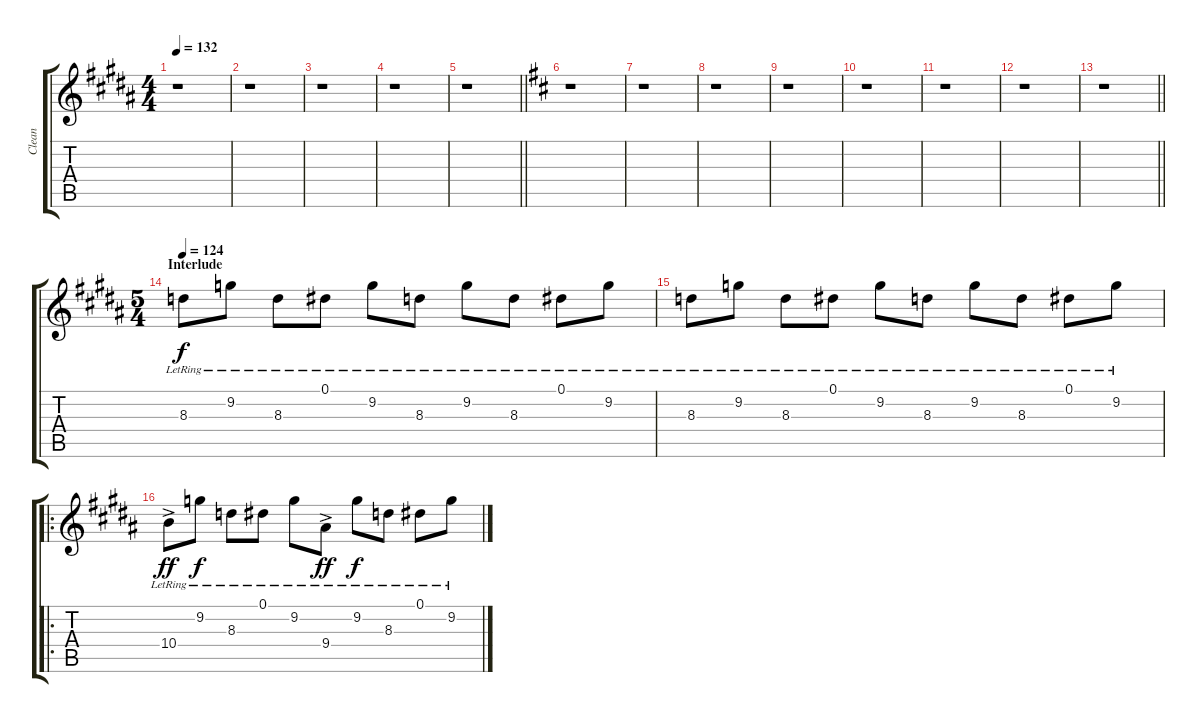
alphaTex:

\track ("Clean" "Clean") {instrument electricguitarclean}
\staff {score tabs}
\tuning (Eb4 Bb3 Gb3 Db3 Ab2 Eb2) {hide}
\ts (4 4)
\tempo 132
\clef g2
\ks b
r.1{dy ff} |
r.1 |
r.1 |
r.1 |
\barLineRight lightlight
r.1 |
\ks d
r.1 |
r.1 |
r.1 |
r.1 |
r.1 |
r.1 |
r.1 |
\barLineRight lightlight
r.1 |
\ts (5 4)
\section ("" "Interlude")
\tempo 124
\ks b
8.3{lr}.8{dy f} 9.2{lr}.8 8.3{lr}.8 0.1{lr}.8 9.2{lr}.8 8.3{lr}.8 9.2{lr}.8 8.3{lr}.8 0.1{lr}.8 9.2{lr}.8 |
8.3{lr}.8 9.2{lr}.8 8.3{lr}.8 0.1{lr}.8 9.2{lr}.8 8.3{lr}.8 9.2{lr}.8 8.3{lr}.8 0.1{lr}.8 9.2{lr}.8 |
\ro
10.4{ac lr}.8{dy ff} 9.2{lr}.8{dy f} 8.3{lr}.8 0.1{lr}.8 9.2{lr}.8 9.4{ac lr}.8{dy ff} 9.2{lr}.8{dy f} 8.3{lr}.8 0.1{lr}.8 9.2{lr}.8
